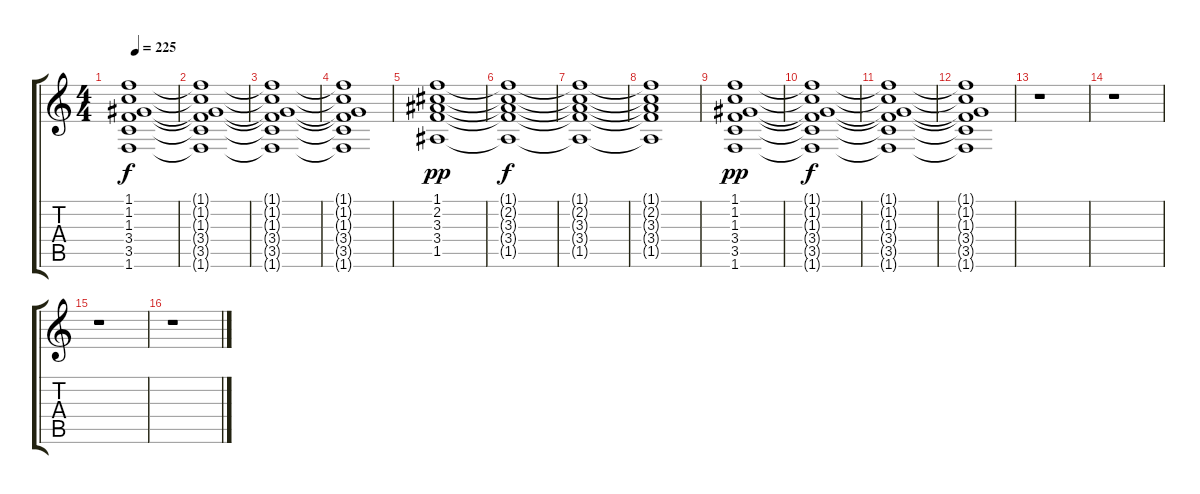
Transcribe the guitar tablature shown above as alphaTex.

\track "" {instrument electricguitarmuted}
\staff {score tabs}
\tuning (E4 B3 G3 D3 A2 E2) {hide}
\ts (4 4)
\tempo 225
\clef g2
\ks c
(1.1{t} 1.2{t} 1.3{t} 3.4{t} 3.5{t} 1.6{t}).1{dy f} |
(1.1{t} 1.2{t} 1.3{t} 3.4{t} 3.5{t} 1.6{t}).1 |
(1.1{t} 1.2{t} 1.3{t} 3.4{t} 3.5{t} 1.6{t}).1 |
(1.1{t} 1.2{t} 1.3{t} 3.4{t} 3.5{t} 1.6{t}).1 |
(1.1 2.2 3.3 3.4 1.5).1{dy pp} |
(1.1{t} 2.2{t} 3.3{t} 3.4{t} 1.5{t}).1{dy f} |
(1.1{t} 2.2{t} 3.3{t} 3.4{t} 1.5{t}).1 |
(1.1{t} 2.2{t} 3.3{t} 3.4{t} 1.5{t}).1 |
(1.1 1.2 1.3 3.4 3.5 1.6).1{dy pp} |
(1.1{t} 1.2{t} 1.3{t} 3.4{t} 3.5{t} 1.6{t}).1{dy f} |
(1.1{t} 1.2{t} 1.3{t} 3.4{t} 3.5{t} 1.6{t}).1 |
(1.1{t} 1.2{t} 1.3{t} 3.4{t} 3.5{t} 1.6{t}).1 |
r.1 |
r.1 |
r.1 |
r.1
